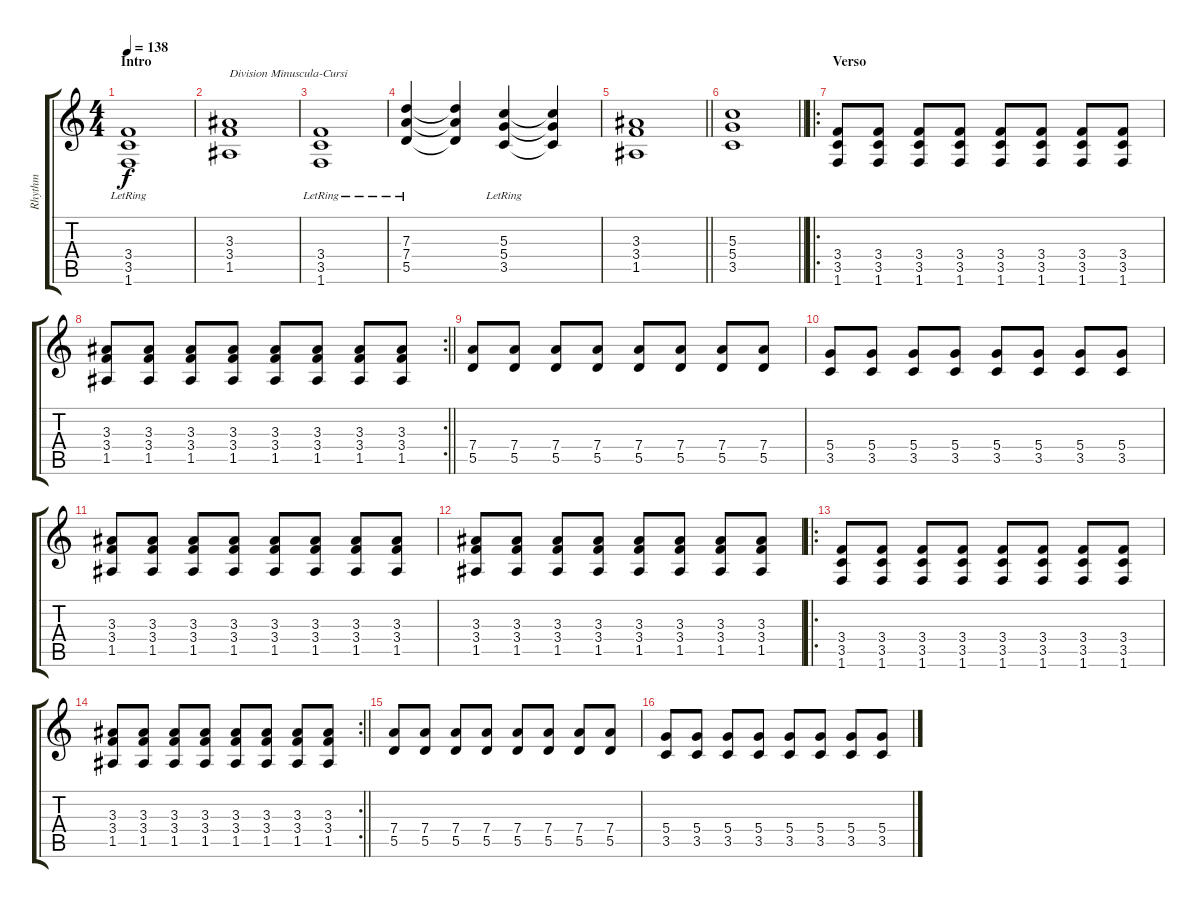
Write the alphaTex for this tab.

\track ("Rhythm" "Rhythm") {instrument distortionguitar}
\staff {score tabs}
\tuning (E4 B3 G3 D3 A2 E2) {hide}
\ts (4 4)
\section ("" "Intro")
\tempo 138
\clef g2
\ks c
(3.4{lr} 3.5{lr} 1.6{lr}).1{dy f instrument distortionguitar} |
(3.3 3.4 1.5).1{txt "Division Minuscula-Cursi"} |
(3.4{lr} 3.5{lr} 1.6{lr}).1 |
(7.3{lr} 7.4{lr} 5.5{lr}).4 (7.3{t} 7.4{t} 5.5{t}).4 (5.3{lr} 5.4{lr} 3.5{lr}).4 (5.3{t} 5.4{t} 3.5{t}).4 |
\barLineRight lightlight
(3.3 3.4 1.5).1 |
\section ("" "")
\barLineRight lightlight
(5.3 5.4 3.5).1 |
\ro
\section ("" "Verso")
(3.4 3.5 1.6).8 (3.4 3.5 1.6).8 (3.4 3.5 1.6).8 (3.4 3.5 1.6).8 (3.4 3.5 1.6).8 (3.4 3.5 1.6).8 (3.4 3.5 1.6).8 (3.4 3.5 1.6).8 |
\rc 2
\barLineRight lightlight
(3.3 3.4 1.5).8 (3.3 3.4 1.5).8 (3.3 3.4 1.5).8 (3.3 3.4 1.5).8 (3.3 3.4 1.5).8 (3.3 3.4 1.5).8 (3.3 3.4 1.5).8 (3.3 3.4 1.5).8 |
(7.4 5.5).8 (7.4 5.5).8 (7.4 5.5).8 (7.4 5.5).8 (7.4 5.5).8 (7.4 5.5).8 (7.4 5.5).8 (7.4 5.5).8 |
(5.4 3.5).8 (5.4 3.5).8 (5.4 3.5).8 (5.4 3.5).8 (5.4 3.5).8 (5.4 3.5).8 (5.4 3.5).8 (5.4 3.5).8 |
(3.3 3.4 1.5).8 (3.3 3.4 1.5).8 (3.3 3.4 1.5).8 (3.3 3.4 1.5).8 (3.3 3.4 1.5).8 (3.3 3.4 1.5).8 (3.3 3.4 1.5).8 (3.3 3.4 1.5).8 |
(3.3 3.4 1.5).8 (3.3 3.4 1.5).8 (3.3 3.4 1.5).8 (3.3 3.4 1.5).8 (3.3 3.4 1.5).8 (3.3 3.4 1.5).8 (3.3 3.4 1.5).8 (3.3 3.4 1.5).8 |
\ro
(3.4 3.5 1.6).8 (3.4 3.5 1.6).8 (3.4 3.5 1.6).8 (3.4 3.5 1.6).8 (3.4 3.5 1.6).8 (3.4 3.5 1.6).8 (3.4 3.5 1.6).8 (3.4 3.5 1.6).8 |
\rc 2
\barLineRight lightlight
(3.3 3.4 1.5).8 (3.3 3.4 1.5).8 (3.3 3.4 1.5).8 (3.3 3.4 1.5).8 (3.3 3.4 1.5).8 (3.3 3.4 1.5).8 (3.3 3.4 1.5).8 (3.3 3.4 1.5).8 |
(7.4 5.5).8 (7.4 5.5).8 (7.4 5.5).8 (7.4 5.5).8 (7.4 5.5).8 (7.4 5.5).8 (7.4 5.5).8 (7.4 5.5).8 |
(5.4 3.5).8 (5.4 3.5).8 (5.4 3.5).8 (5.4 3.5).8 (5.4 3.5).8 (5.4 3.5).8 (5.4 3.5).8 (5.4 3.5).8
